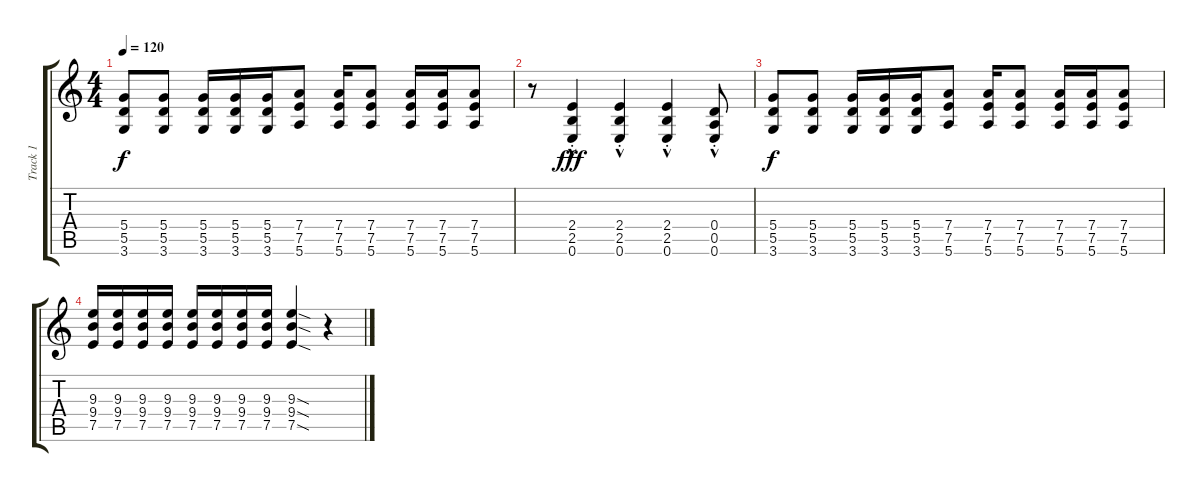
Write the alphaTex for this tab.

\track ("Track 1" "Track 1") {instrument distortionguitar}
\staff {score tabs}
\tuning (E4 B3 G3 D3 A2 E2) {hide}
\ts (4 4)
\tempo 120
\clef g2
\ks c
(5.4 5.5 3.6).8{dy f} (5.4 5.5 3.6).8 (5.4 5.5 3.6).16 (5.4 5.5 3.6).16 (5.4 5.5 3.6).16 (7.4 7.5 5.6).8 (7.4 7.5 5.6).16 (7.4 7.5 5.6).8 (7.4 7.5 5.6).16 (7.4 7.5 5.6).16 (7.4 7.5 5.6).8 |
r.8 (2.4{st} 2.5{hac st} 0.6{st}).4{dy fff} (2.4{st} 2.5{hac st} 0.6{st}).4 (2.4{st} 2.5{hac st} 0.6{st}).4 (0.4{st} 0.5{hac st} 0.6).8 |
(5.4 5.5 3.6).8{dy f} (5.4 5.5 3.6).8 (5.4 5.5 3.6).16 (5.4 5.5 3.6).16 (5.4 5.5 3.6).16 (7.4 7.5 5.6).8 (7.4 7.5 5.6).16 (7.4 7.5 5.6).8 (7.4 7.5 5.6).16 (7.4 7.5 5.6).16 (7.4 7.5 5.6).8 |
(9.3 9.4 7.5).16 (9.3 9.4 7.5).16 (9.3 9.4 7.5).16 (9.3 9.4 7.5).16 (9.3 9.4 7.5).16 (9.3 9.4 7.5).16 (9.3 9.4 7.5).16 (9.3 9.4 7.5).16 (9.3{sod} 9.4{sod} 7.5{sod}).4 r.4
